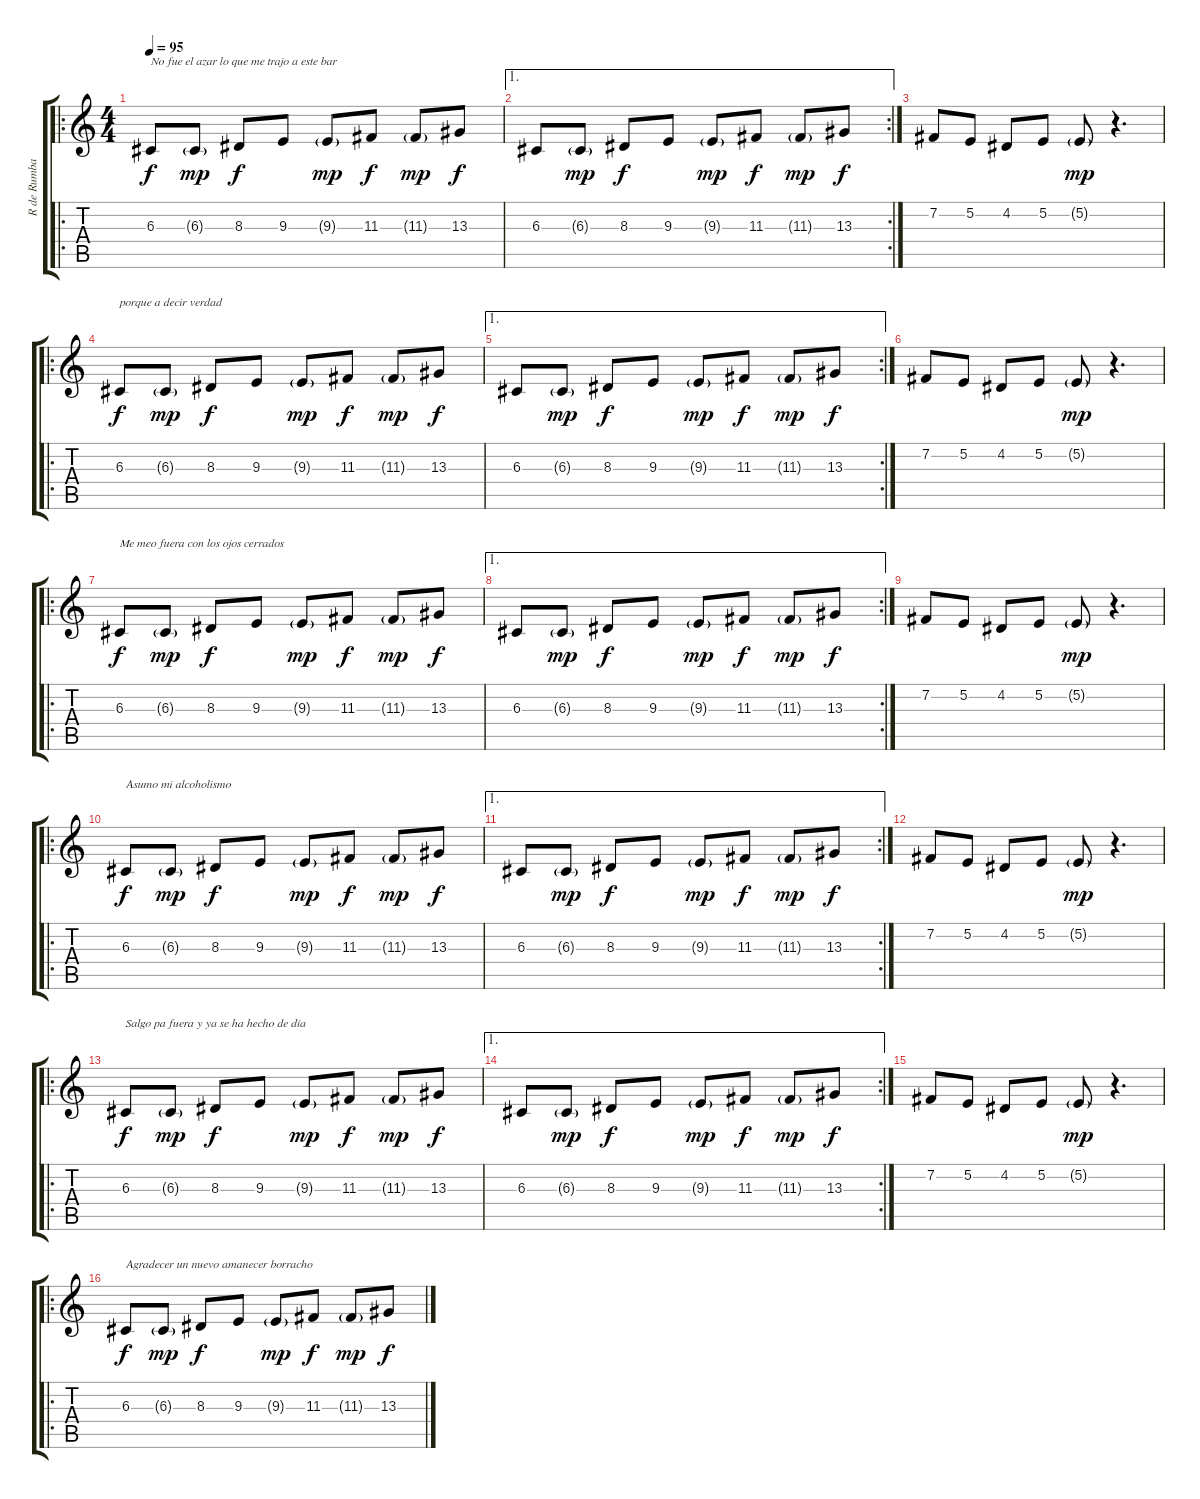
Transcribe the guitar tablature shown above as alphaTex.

\track ("R de Rumba" "R de Rumba") {instrument trumpet}
\staff {score tabs}
\tuning (E4 B3 G3 D3 A2 E2) {hide}
\ro
\ts (4 4)
\tempo 95
\clef g2
\ks c
6.3.8{txt "No fue el azar lo que me trajo a este bar" dy f} 6.3{g}.8{dy mp} 8.3.8{dy f} 9.3.8 9.3{g}.8{dy mp} 11.3.8{dy f} 11.3{g}.8{dy mp} 13.3.8{dy f} |
\ae 1
\rc 2
6.3.8 6.3{g}.8{dy mp} 8.3.8{dy f} 9.3.8 9.3{g}.8{dy mp} 11.3.8{dy f} 11.3{g}.8{dy mp} 13.3.8{dy f} |
7.2.8 5.2.8 4.2.8 5.2.8 5.2{g}.8{dy mp} r.4{d} |
\ro
6.3.8{txt "porque a decir verdad " dy f} 6.3{g}.8{dy mp} 8.3.8{dy f} 9.3.8 9.3{g}.8{dy mp} 11.3.8{dy f} 11.3{g}.8{dy mp} 13.3.8{dy f} |
\ae 1
\rc 2
6.3.8 6.3{g}.8{dy mp} 8.3.8{dy f} 9.3.8 9.3{g}.8{dy mp} 11.3.8{dy f} 11.3{g}.8{dy mp} 13.3.8{dy f} |
7.2.8 5.2.8 4.2.8 5.2.8 5.2{g}.8{dy mp} r.4{d} |
\ro
6.3.8{txt "Me meo fuera con los ojos cerrados" dy f} 6.3{g}.8{dy mp} 8.3.8{dy f} 9.3.8 9.3{g}.8{dy mp} 11.3.8{dy f} 11.3{g}.8{dy mp} 13.3.8{dy f} |
\ae 1
\rc 2
6.3.8 6.3{g}.8{dy mp} 8.3.8{dy f} 9.3.8 9.3{g}.8{dy mp} 11.3.8{dy f} 11.3{g}.8{dy mp} 13.3.8{dy f} |
7.2.8 5.2.8 4.2.8 5.2.8 5.2{g}.8{dy mp} r.4{d} |
\ro
6.3.8{txt "Asumo mi alcoholismo" dy f} 6.3{g}.8{dy mp} 8.3.8{dy f} 9.3.8 9.3{g}.8{dy mp} 11.3.8{dy f} 11.3{g}.8{dy mp} 13.3.8{dy f} |
\ae 1
\rc 2
6.3.8 6.3{g}.8{dy mp} 8.3.8{dy f} 9.3.8 9.3{g}.8{dy mp} 11.3.8{dy f} 11.3{g}.8{dy mp} 13.3.8{dy f} |
7.2.8 5.2.8 4.2.8 5.2.8 5.2{g}.8{dy mp} r.4{d} |
\ro
6.3.8{txt "Salgo pa fuera y ya se ha hecho de día " dy f} 6.3{g}.8{dy mp} 8.3.8{dy f} 9.3.8 9.3{g}.8{dy mp} 11.3.8{dy f} 11.3{g}.8{dy mp} 13.3.8{dy f} |
\ae 1
\rc 2
6.3.8 6.3{g}.8{dy mp} 8.3.8{dy f} 9.3.8 9.3{g}.8{dy mp} 11.3.8{dy f} 11.3{g}.8{dy mp} 13.3.8{dy f} |
7.2.8 5.2.8 4.2.8 5.2.8 5.2{g}.8{dy mp} r.4{d} |
\ro
6.3.8{txt "Agradecer un nuevo amanecer borracho" dy f} 6.3{g}.8{dy mp} 8.3.8{dy f} 9.3.8 9.3{g}.8{dy mp} 11.3.8{dy f} 11.3{g}.8{dy mp} 13.3.8{dy f}
